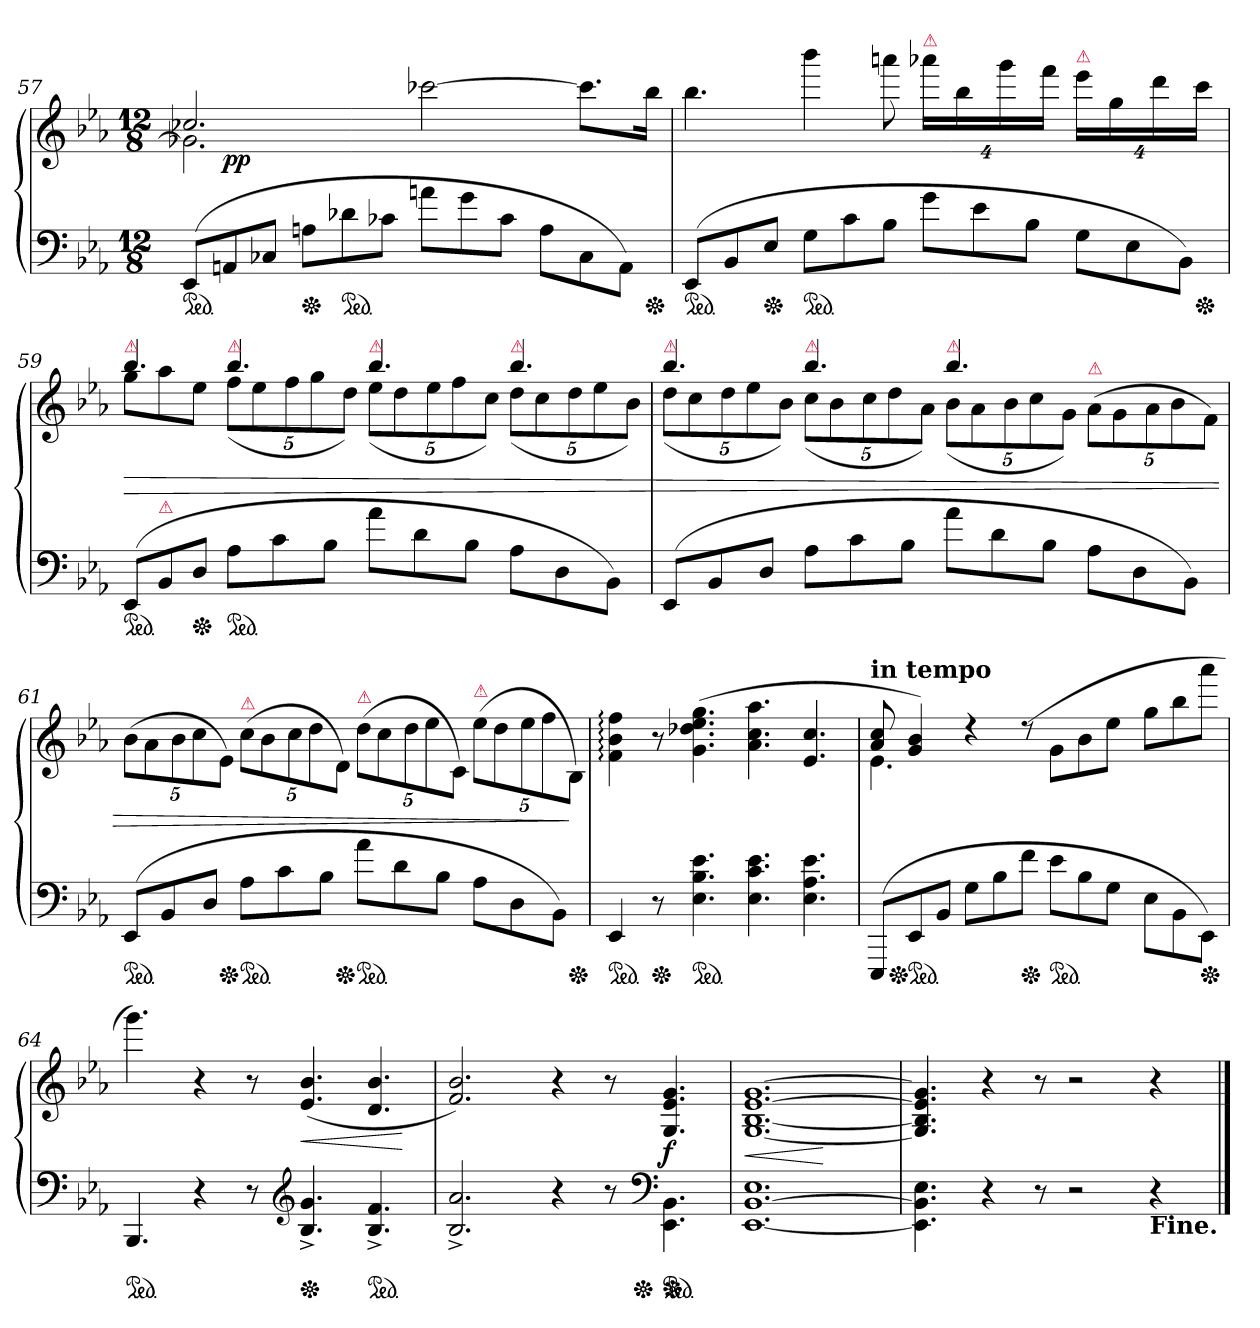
**kern	**kern	**dynam
*part1	*part1	*part1
*staff2	*staff1	*staff1/2
*clefF4	*clefG2	*
*k[b-e-a-]	*k[b-e-a-]	*
*E-:	*E-:	*
*M12/8	*M12/8	*
=57	=57	=57
*	*^	*
*	*	*^	*
*ped	*	*	*	*
(>8EE-L	2.cc-X	2.g-X]	8ryy	.
8AAn	.	.	1ryy	pp
8C-XJ	.	.	.	.
*Xped	*	*	*	*
8AnL	.	.	.	.
*ped	*	*	*	*
8d-X	.	.	.	.
8c-XJ	.	.	.	.
8an\L	[2ccc-X	2.ryy	.	.
8g\	.	.	.	.
8c-J	.	.	.	.
8AL	.	.	4.ryy	.
8C-	8.ccc-L]	.	.	.
8AAJ)	.	.	.	.
*Xped	*	*	*	*
.	16bb-Jk	.	.	.
*	*v	*v	*v	*
=58	=58	=58
*ped	*	*
(>8EE-L	4.bb-	.
8BB-	.	.
*Xped	*	*
8E-J	.	.
*ped	*	*
8GL	4bbb-	.
8c	.	.
8B-J	8aaan	.
!	!LO:TX:a:color=crimson:t=⚠	!
8gL	32%3aaa-XLL	.
.	32%3bb-	.
8e-	.	.
.	32%3ggg	.
8B-J	.	.
.	32%3fffJJ	.
!	!LO:TX:a:color=crimson:t=⚠	!
8GL	32%3eee-LL	.
.	32%3gg	.
8E-	.	.
.	32%3ddd	.
8BB-J)	.	.
*Xped	*	*
.	32%3cccJJ	.
=59	=59	=59
*	*^	*
!	!LO:TX:a:color=crimson:t=⚠	!	!
*ped	*	*	*
(>8EE-L	4.bb-	8ggL	>
!LO:TX:a:color=crimson:t=⚠	!	!	!
8BB-	.	8aa-	.
*Xped	*	*	*
8DJ	.	8ee-J	.
!	!LO:TX:a:color=crimson:t=⚠	!	!
*ped	*	*	*
8A-L	4.bb-	(>40%3ffL	.
.	.	40%3ee-	.
8c	.	.	.
.	.	40%3ff	.
.	.	40%3gg	.
8B-J	.	.	.
.	.	40%3ddJ)	.
!	!LO:TX:a:color=crimson:t=⚠	!	!
8a-L	4.bb-	(>40%3ee-L	.
.	.	40%3dd	.
8d	.	.	.
.	.	40%3ee-	.
.	.	40%3ff	.
8B-J	.	.	.
.	.	40%3ccJ)	.
!	!LO:TX:a:color=crimson:t=⚠	!	!
8A-L	4.bb-	(>40%3ddL	.
.	.	40%3cc	.
8D	.	.	.
.	.	40%3dd	.
.	.	40%3ee-	.
8BB-J)	.	.	.
.	.	40%3b-J)	.
=60	=60	=60	=60
!	!LO:TX:a:color=crimson:t=⚠	!	!
(>8EE-L	4.bb-	(>40%3ddL	.
.	.	40%3cc	.
8BB-	.	.	.
.	.	40%3dd	.
.	.	40%3ee-	.
8DJ	.	.	.
.	.	40%3b-J)	.
!	!LO:TX:a:color=crimson:t=⚠	!	!
8A-L	4.bb-	(>40%3ccL	.
.	.	40%3b-	.
8c	.	.	.
.	.	40%3cc	.
.	.	40%3dd	.
8B-J	.	.	.
.	.	40%3a-J)	.
!	!LO:TX:a:color=crimson:t=⚠	!	!
8a-L	4.bb-	(>40%3b-L	.
.	.	40%3a-	.
8d	.	.	.
.	.	40%3b-	.
.	.	40%3cc	.
8B-J	.	.	.
.	.	40%3gJ)	.
!	!LO:TX:a:color=crimson:t=⚠	!	!
8A-L	4.ryy	(>40%3a-\L	.
.	.	40%3g	.
8D	.	.	.
.	.	40%3a-	.
.	.	40%3b-	.
8BB-J)	.	.	.
.	.	40%3fJ)	.
=61	=61	=61	=61
!	!LO:TX:a:i:color=crimson:t=⚠	!	!
!	!LO:TX:a:color=crimson:t=⚠	!	!
*	*v	*v	*
*ped	*	*
(>8EE-L	(40%3b-\L	.
.	40%3a-	.
8BB-	.	.
.	40%3b-	.
.	40%3cc	.
8DJ	.	.
*Xped	*	*
.	40%3e-J)	.
!	!LO:TX:a:color=crimson:t=⚠	!
*ped	*	*
8A-L	(40%3cc\L	.
.	40%3b-	.
8c	.	.
.	40%3cc	.
.	40%3dd	.
8B-J	.	.
*Xped	*	*
.	40%3dJ)	.
!	!LO:TX:a:color=crimson:t=⚠	!
*ped	*	*
8a-L	(40%3dd\L	.
.	40%3cc\	.
8d	.	.
.	40%3dd\	.
.	40%3ee-\	.
8B-J	.	.
.	40%3c/J)	.
!	!LO:TX:a:color=crimson:t=⚠	!
8A-L	(40%3ee-\L	.
.	40%3dd\	.
8D	.	.
.	40%3ee-\	.
.	40%3ff\	.
8BB-J)	.	.
*Xped	*	*
.	40%3B-/J)	]
=62	=62	=62
*ped	*	*
4EE-	4f: 4b-: 4ff:	.
*Xped	*	*
8r	8r	.
*ped	*	*
4.E- 4.B- 4.e-	(>4.g 4.dd-X 4.ee- 4.gg	.
4.E- 4.c 4.e-	4.a- 4.cc 4.aa-	.
4.E- 4.A- 4.e-	4.e- 4.cc	.
=63	=63	=63
*	*^	*
!	!LO:TX:a:B:t=in tempo	!	!
*	*	*^	*
(<8EEE-L	8a- 8cc	4.e-	16ryy	.
*Xped	*	*	*	*
.	.	.	1ryy	.
*ped	*	*	*	*
8EE-	4g 4b-)	.	.	.
8BB-J	.	.	.	.
8GL	4rdd	4.ryy	.	.
8B-	.	.	.	.
*Xped	*	*	*	*
8f\J	(>8rdd	.	.	.
*ped	*	*	*	*
8e-\L	8gL	2.ryy	.	.
8B-	8b-	.	.	.
8GJ	8ee-J	.	.	.
.	.	.	4..ryy	.
8E-\L	8gg\L	.	.	.
8BB-	8bb-	.	.	.
*Xped	*	*	*	*
8EE-J)	8aaa-J	.	.	.
*	*v	*v	*v	*
=64	=64	=64
*ped	*	*
4.BBB-	4.ggg)	.
4r	4r	.
8r	8r	.
*clefG2	*	*
*Xped	*	*
4.B-^< 4.g^<	(>4.e- 4.b-	<
*ped	*	*
4.B-^< 4.f^<	4.d 4.b-	.
.	.	[
=65	=65	=65
*	*^	*
2.B-^> 2.a-^>	2.f 2.b-)	1ryy	.
4r	4r	.	.
8r	8r	16ryy	.
*Xped	*	*	*
.	.	4..ryy	.
*clefF4	*	*	*
*ped	*	*	*
*Xped	*	*	*
4.EE-\ 4.BB-\	4.G/ 4.e-/ 4.g/	.	f
*	*v	*v	*
=66	=66	=66
[1.EE-\ [1.BB-\ 1.E-\	[1.G/ [1.B-/ [1.e-/ [1.g/	<
.	.	[
=67	=67	=67
4.EE-]\ 4.BB-]\ 4.E-\	4.G]/ 4.B-]/ 4.e-]/ 4.g]/	.
4r	4r	.
8r	8r	.
2r	2r	.
!LO:TX:b:B:t=Fine.	!	!
4r	4r	.
==	==	==
*-	*-	*-
